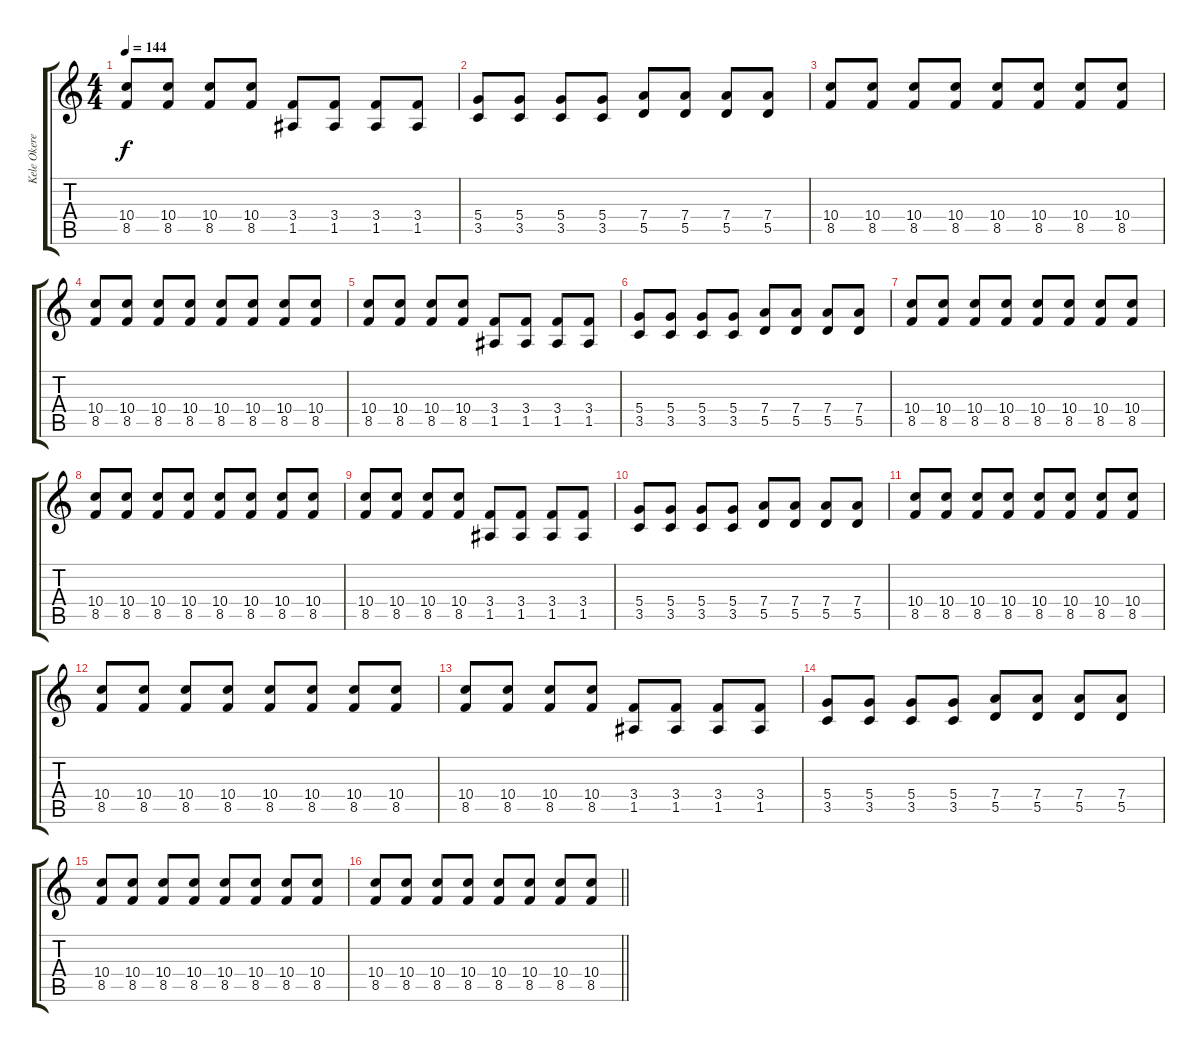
\track ("Kele Okereke" "Kele Okere") {instrument acousticguitarsteel}
\staff {score tabs}
\tuning (E4 B3 G3 D3 A2 E2) {hide}
\ts (4 4)
\tempo 144
\clef g2
\ks c
(10.4 8.5).8{dy f} (10.4 8.5).8 (10.4 8.5).8 (10.4 8.5).8 (3.4 1.5).8 (3.4 1.5).8 (3.4 1.5).8 (3.4 1.5).8 |
(5.4 3.5).8 (5.4 3.5).8 (5.4 3.5).8 (5.4 3.5).8 (7.4 5.5).8 (7.4 5.5).8 (7.4 5.5).8 (7.4 5.5).8 |
(10.4 8.5).8 (10.4 8.5).8 (10.4 8.5).8 (10.4 8.5).8 (10.4 8.5).8 (10.4 8.5).8 (10.4 8.5).8 (10.4 8.5).8 |
(10.4 8.5).8 (10.4 8.5).8 (10.4 8.5).8 (10.4 8.5).8 (10.4 8.5).8 (10.4 8.5).8 (10.4 8.5).8 (10.4 8.5).8 |
(10.4 8.5).8 (10.4 8.5).8 (10.4 8.5).8 (10.4 8.5).8 (3.4 1.5).8 (3.4 1.5).8 (3.4 1.5).8 (3.4 1.5).8 |
(5.4 3.5).8 (5.4 3.5).8 (5.4 3.5).8 (5.4 3.5).8 (7.4 5.5).8 (7.4 5.5).8 (7.4 5.5).8 (7.4 5.5).8 |
(10.4 8.5).8 (10.4 8.5).8 (10.4 8.5).8 (10.4 8.5).8 (10.4 8.5).8 (10.4 8.5).8 (10.4 8.5).8 (10.4 8.5).8 |
(10.4 8.5).8 (10.4 8.5).8 (10.4 8.5).8 (10.4 8.5).8 (10.4 8.5).8 (10.4 8.5).8 (10.4 8.5).8 (10.4 8.5).8 |
(10.4 8.5).8 (10.4 8.5).8 (10.4 8.5).8 (10.4 8.5).8 (3.4 1.5).8 (3.4 1.5).8 (3.4 1.5).8 (3.4 1.5).8 |
(5.4 3.5).8 (5.4 3.5).8 (5.4 3.5).8 (5.4 3.5).8 (7.4 5.5).8 (7.4 5.5).8 (7.4 5.5).8 (7.4 5.5).8 |
(10.4 8.5).8 (10.4 8.5).8 (10.4 8.5).8 (10.4 8.5).8 (10.4 8.5).8 (10.4 8.5).8 (10.4 8.5).8 (10.4 8.5).8 |
(10.4 8.5).8 (10.4 8.5).8 (10.4 8.5).8 (10.4 8.5).8 (10.4 8.5).8 (10.4 8.5).8 (10.4 8.5).8 (10.4 8.5).8 |
(10.4 8.5).8 (10.4 8.5).8 (10.4 8.5).8 (10.4 8.5).8 (3.4 1.5).8 (3.4 1.5).8 (3.4 1.5).8 (3.4 1.5).8 |
(5.4 3.5).8 (5.4 3.5).8 (5.4 3.5).8 (5.4 3.5).8 (7.4 5.5).8 (7.4 5.5).8 (7.4 5.5).8 (7.4 5.5).8 |
(10.4 8.5).8 (10.4 8.5).8 (10.4 8.5).8 (10.4 8.5).8 (10.4 8.5).8 (10.4 8.5).8 (10.4 8.5).8 (10.4 8.5).8 |
\barLineRight lightlight
(10.4 8.5).8 (10.4 8.5).8 (10.4 8.5).8 (10.4 8.5).8 (10.4 8.5).8 (10.4 8.5).8 (10.4 8.5).8 (10.4 8.5).8
